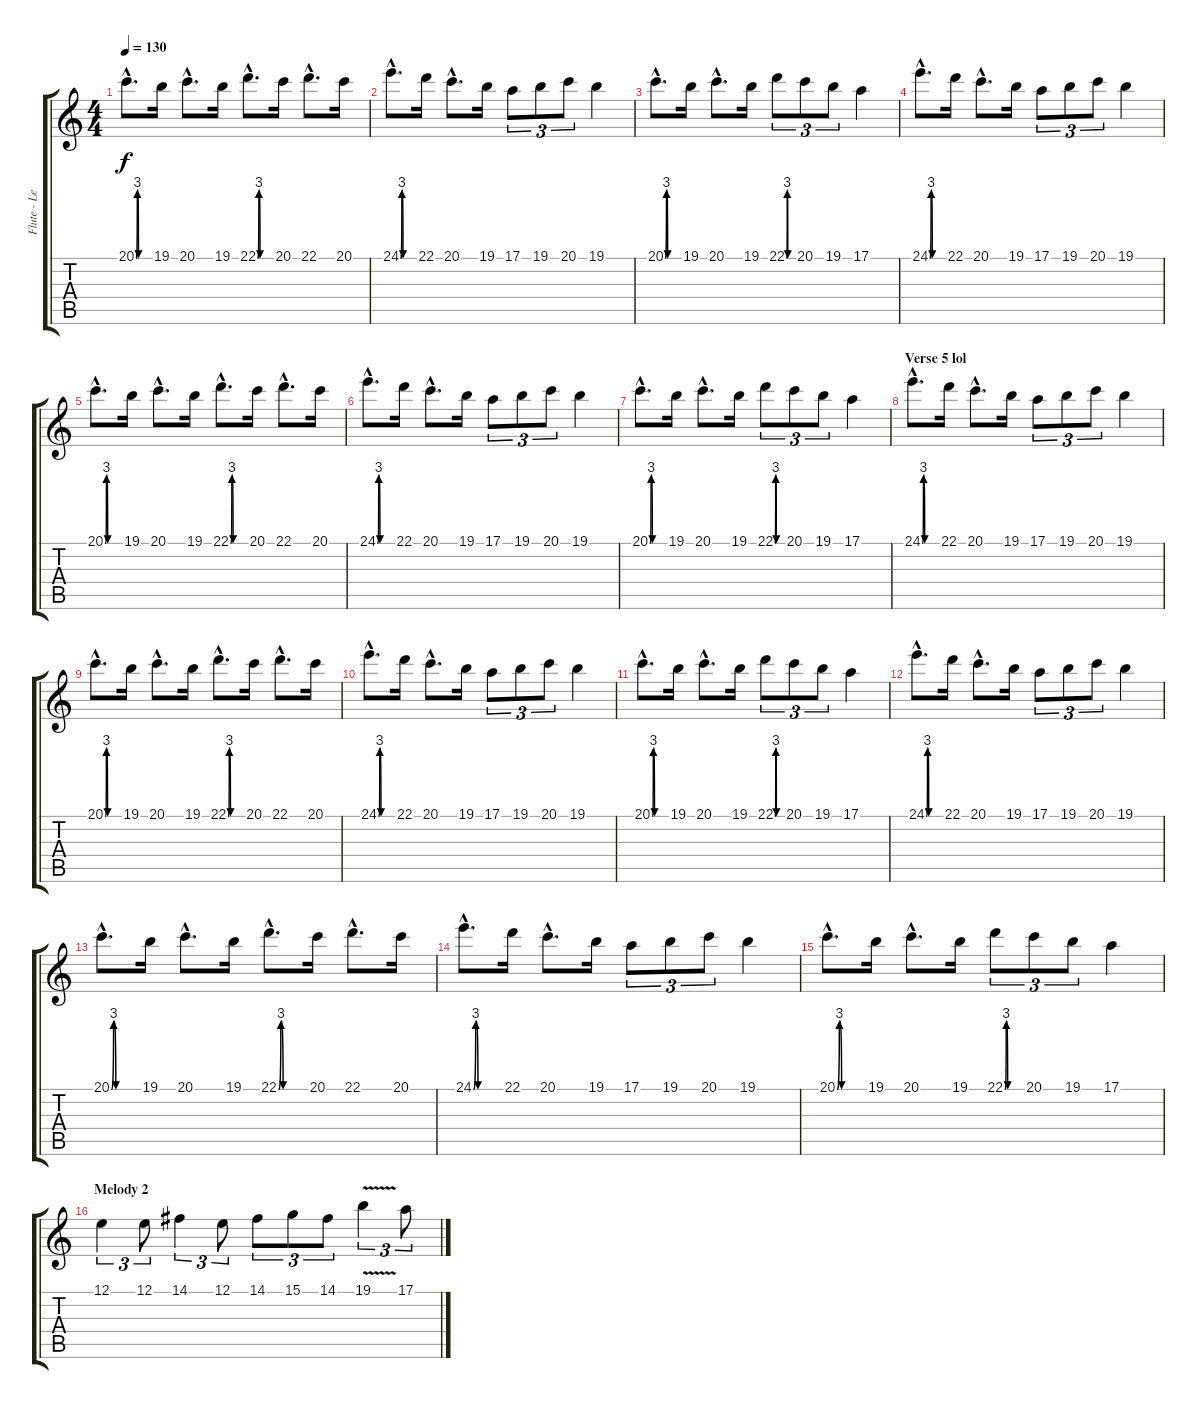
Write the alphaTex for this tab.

\track ("Flute - Lead" "Flute - Le") {instrument panflute}
\staff {score tabs}
\tuning (E4 B3 G3 D3 A2 E2) {hide}
\ts (4 4)
\tempo 130
\clef g2
\ks c
20.1{be (custom 0 0 5 12 10 0 30 0 60 0) hac}.8{d dy f} 19.1.16 20.1{hac}.8{d} 19.1.16 22.1{be (custom 0 0 5 12 10 0 30 0 60 0) hac}.8{d} 20.1.16 22.1{hac}.8{d} 20.1.16 |
24.1{be (custom 0 0 5 12 10 0 30 0 60 0) hac}.8{d} 22.1.16 20.1{hac}.8{d} 19.1.16 17.1.8{tu (3 2)} 19.1.8{tu (3 2)} 20.1.8{tu (3 2)} 19.1.4 |
20.1{be (custom 0 0 5 12 10 0 30 0 60 0) hac}.8{d} 19.1.16 20.1{hac}.8{d} 19.1.16 22.1{be (custom 0 0 5 12 10 0 30 0 60 0)}.8{tu (3 2)} 20.1.8{tu (3 2)} 19.1.8{tu (3 2)} 17.1.4 |
24.1{be (custom 0 0 5 12 10 0 30 0 60 0) hac}.8{d} 22.1.16 20.1{hac}.8{d} 19.1.16 17.1.8{tu (3 2)} 19.1.8{tu (3 2)} 20.1.8{tu (3 2)} 19.1.4 |
20.1{be (custom 0 0 5 12 10 0 30 0 60 0) hac}.8{d} 19.1.16 20.1{hac}.8{d} 19.1.16 22.1{be (custom 0 0 5 12 10 0 30 0 60 0) hac}.8{d} 20.1.16 22.1{hac}.8{d} 20.1.16 |
24.1{be (custom 0 0 5 12 10 0 30 0 60 0) hac}.8{d} 22.1.16 20.1{hac}.8{d} 19.1.16 17.1.8{tu (3 2)} 19.1.8{tu (3 2)} 20.1.8{tu (3 2)} 19.1.4 |
20.1{be (custom 0 0 5 12 10 0 30 0 60 0) hac}.8{d} 19.1.16 20.1{hac}.8{d} 19.1.16 22.1{be (custom 0 0 5 12 10 0 30 0 60 0)}.8{tu (3 2)} 20.1.8{tu (3 2)} 19.1.8{tu (3 2)} 17.1.4 |
\section ("" "Verse 5 lol")
24.1{be (custom 0 0 5 12 10 0 30 0 60 0) hac}.8{d} 22.1.16 20.1{hac}.8{d} 19.1.16 17.1.8{tu (3 2)} 19.1.8{tu (3 2)} 20.1.8{tu (3 2)} 19.1.4 |
20.1{be (custom 0 0 5 12 10 0 30 0 60 0) hac}.8{d} 19.1.16 20.1{hac}.8{d} 19.1.16 22.1{be (custom 0 0 5 12 10 0 30 0 60 0) hac}.8{d} 20.1.16 22.1{hac}.8{d} 20.1.16 |
24.1{be (custom 0 0 5 12 10 0 30 0 60 0) hac}.8{d} 22.1.16 20.1{hac}.8{d} 19.1.16 17.1.8{tu (3 2)} 19.1.8{tu (3 2)} 20.1.8{tu (3 2)} 19.1.4 |
20.1{be (custom 0 0 5 12 10 0 30 0 60 0) hac}.8{d} 19.1.16 20.1{hac}.8{d} 19.1.16 22.1{be (custom 0 0 5 12 10 0 30 0 60 0)}.8{tu (3 2)} 20.1.8{tu (3 2)} 19.1.8{tu (3 2)} 17.1.4 |
24.1{be (custom 0 0 5 12 10 0 30 0 60 0) hac}.8{d} 22.1.16 20.1{hac}.8{d} 19.1.16 17.1.8{tu (3 2)} 19.1.8{tu (3 2)} 20.1.8{tu (3 2)} 19.1.4 |
20.1{be (custom 0 0 5 12 10 0 30 0 60 0) hac}.8{d} 19.1.16 20.1{hac}.8{d} 19.1.16 22.1{be (custom 0 0 5 12 10 0 30 0 60 0) hac}.8{d} 20.1.16 22.1{hac}.8{d} 20.1.16 |
24.1{be (custom 0 0 5 12 10 0 30 0 60 0) hac}.8{d} 22.1.16 20.1{hac}.8{d} 19.1.16 17.1.8{tu (3 2)} 19.1.8{tu (3 2)} 20.1.8{tu (3 2)} 19.1.4 |
20.1{be (custom 0 0 5 12 10 0 30 0 60 0) hac}.8{d} 19.1.16 20.1{hac}.8{d} 19.1.16 22.1{be (custom 0 0 5 12 10 0 30 0 60 0)}.8{tu (3 2)} 20.1.8{tu (3 2)} 19.1.8{tu (3 2)} 17.1.4 |
\section ("" "Melody 2")
12.1.4{tu (3 2)} 12.1.8{tu (3 2)} 14.1.4{tu (3 2)} 12.1.8{tu (3 2)} 14.1.8{tu (3 2)} 15.1.8{tu (3 2)} 14.1.8{tu (3 2)} 19.1{v}.4{tu (3 2)} 17.1.8{tu (3 2)}
